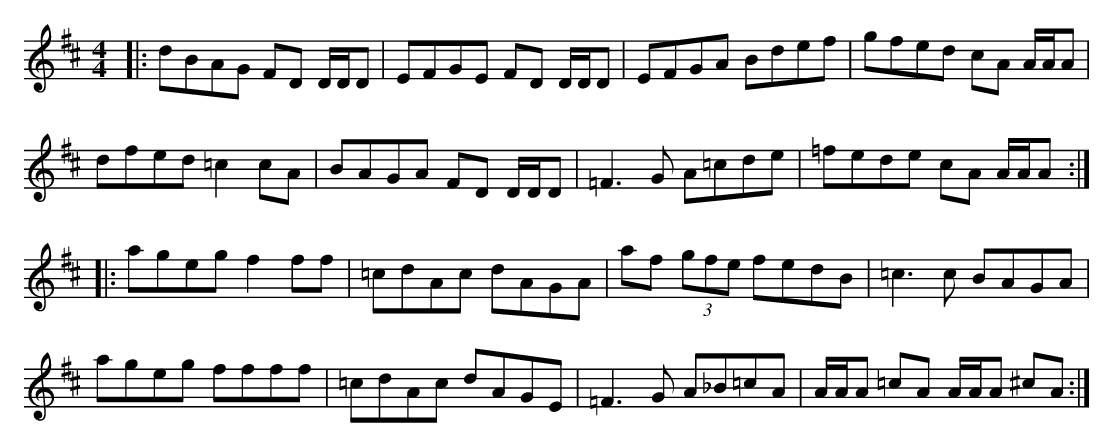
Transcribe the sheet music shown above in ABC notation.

X:1
M:4/4
K:D
|:dBAG FD D/D/D|EFGE FD D/D/D|EFGA Bdef|gfed cA A/A/A|
dfed =c2 cA|BAGA FD D/D/D|=F3 G A=cde|=fede cA A/A/A:|
|:ageg f2 ff|=cdAc dAGA|af (3gfe fedB|=c3 c BAGA|
ageg ffff|=cdAc dAGE|=F3 G A_B=cA|A/A/A =cA A/A/A ^cA:|
